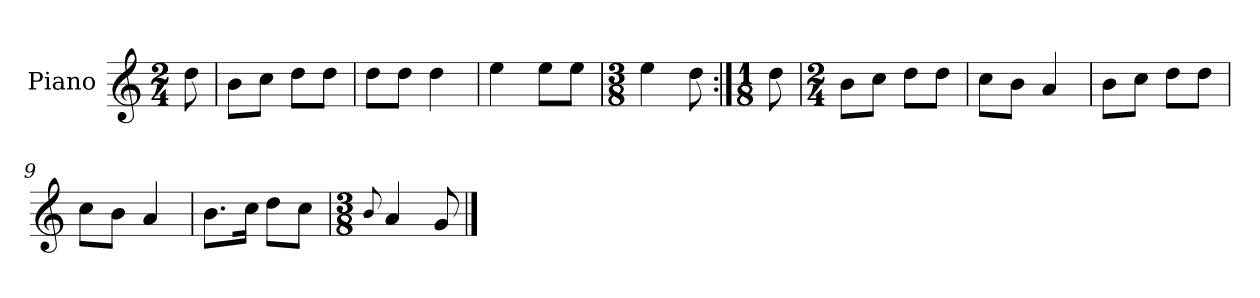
**kern
*part1
*staff1
*I"Piano
*I'Pno.
*clefG2
*k[]
*M2/4
=
8dd\
=1
8b\L
8cc\J
8dd\L
8dd\J
=2
8dd\L
8dd\J
4dd\
=3
4ee\
8ee\L
8ee\J
=4
*M3/8
4ee\
8dd\
=5:|!
*M1/8
8dd\
=6
*M2/4
8b\L
8cc\J
8dd\L
8dd\J
=7
8cc\L
8b\J
4a/
=8
8b\L
8cc\J
8dd\L
8dd\J
=9
8cc\L
8b\J
4a/
!!LO:LB:g=z
=10
8.b\L
16cc\Jk
8dd\L
8cc\J
=11
*M3/8
8qqb/
4a/
8g/
==
*-
